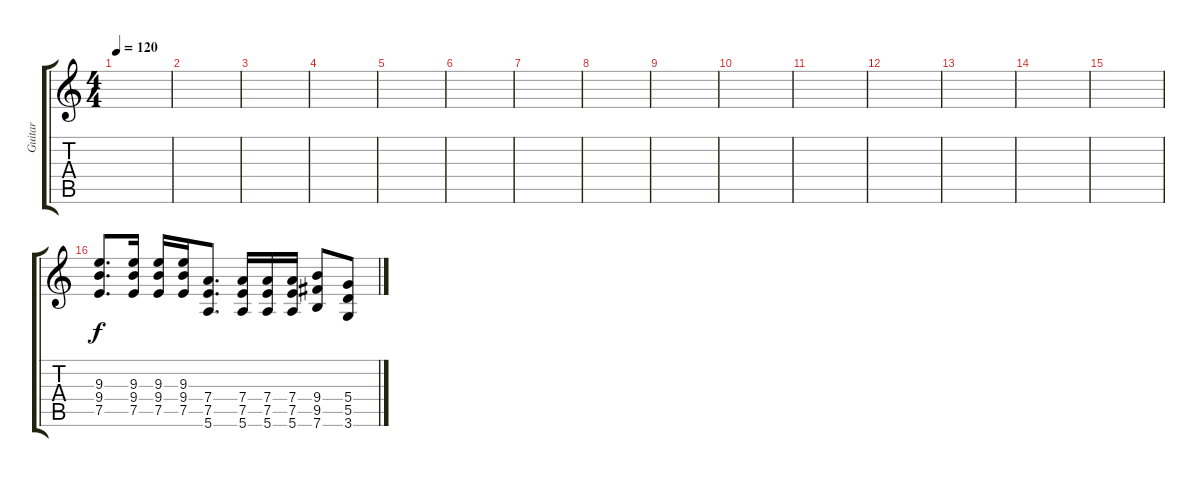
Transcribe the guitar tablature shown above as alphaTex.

\track ("Guitar" "Guitar") {instrument electricguitarjazz}
\staff {score tabs}
\tuning (E4 B3 G3 D3 A2 E2) {hide}
\ts (4 4)
\tempo 120
\clef g2
\ks c
|
|
|
|
|
|
|
|
|
|
|
|
|
|
|
(9.3 9.4 7.5).8{d instrument distortionguitar} (9.3 9.4 7.5).16 (9.3 9.4 7.5).16 (9.3 9.4 7.5).16 (7.4 7.5 5.6).8{d} (7.4 7.5 5.6).16 (7.4 7.5 5.6).16 (7.4 7.5 5.6).16 (9.4 9.5 7.6).8 (5.4 5.5 3.6).8
